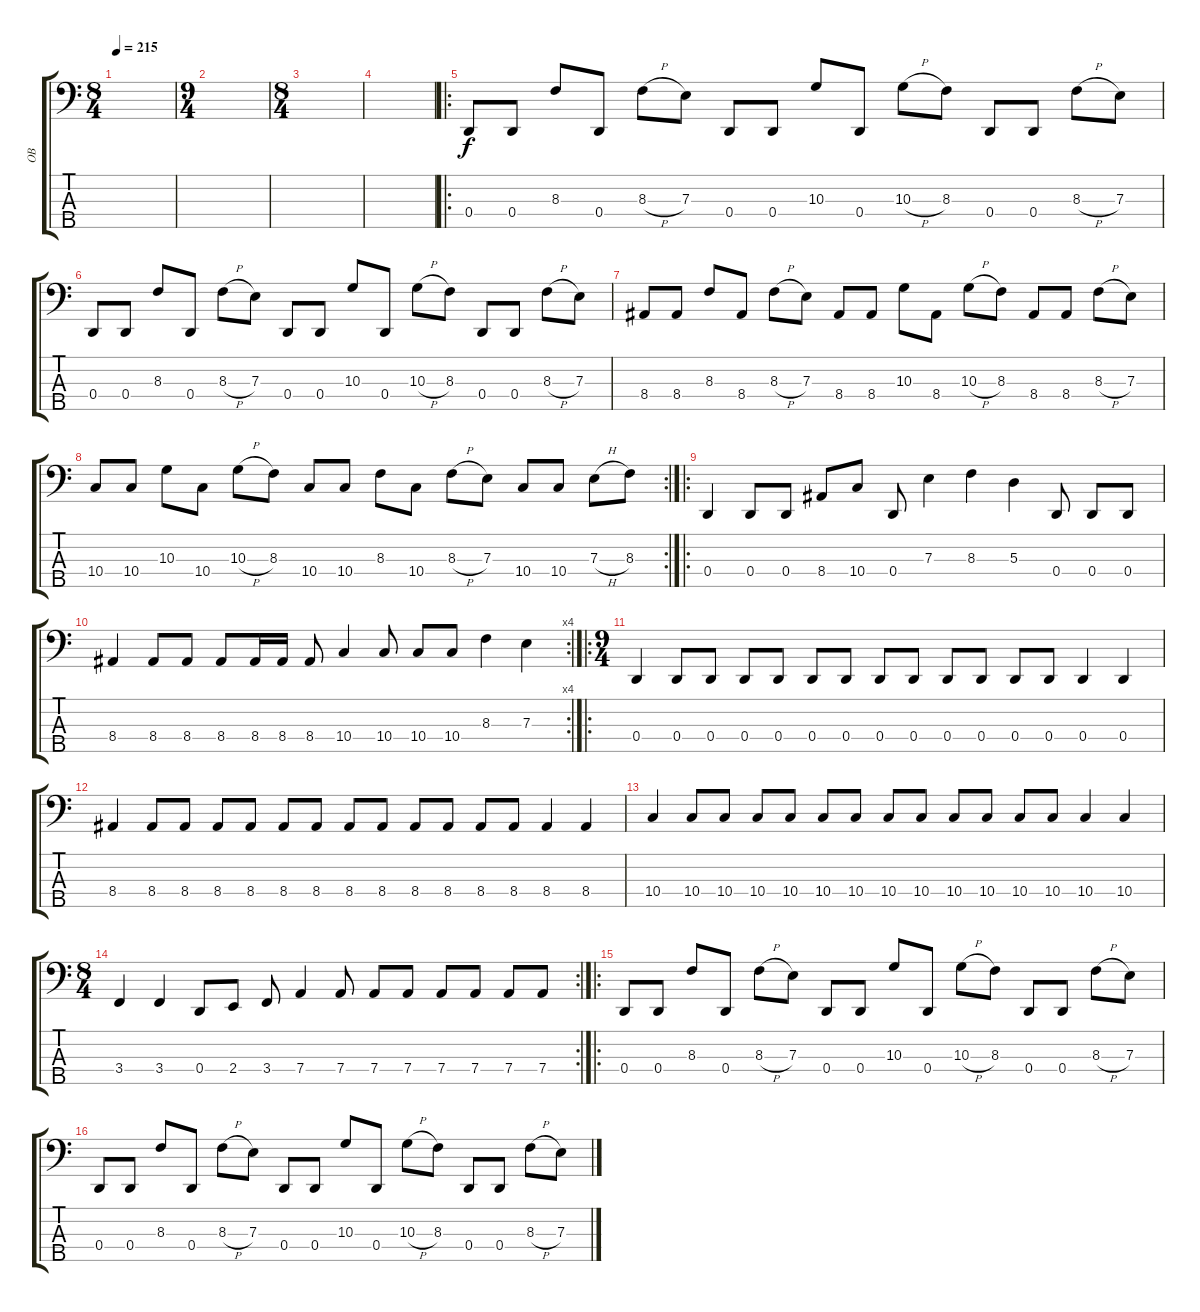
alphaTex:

\track ("OB" "OB") {instrument electricbassfinger}
\staff {score tabs}
\tuning (G2 D2 A1 D1 A0) {hide}
\ts (8 4)
\tempo 215
\clef f4
\ks c
|
\ts (9 4)
|
\ts (8 4)
|
|
\ro
0.4.8 0.4.8 8.3.8 0.4.8 8.3{h}.8 7.3.8 0.4.8 0.4.8 10.3.8 0.4.8 10.3{h}.8 8.3.8 0.4.8 0.4.8 8.3{h}.8 7.3.8 |
0.4.8 0.4.8 8.3.8 0.4.8 8.3{h}.8 7.3.8 0.4.8 0.4.8 10.3.8 0.4.8 10.3{h}.8 8.3.8 0.4.8 0.4.8 8.3{h}.8 7.3.8 |
8.4.8 8.4.8 8.3.8 8.4.8 8.3{h}.8 7.3.8 8.4.8 8.4.8 10.3.8 8.4.8 10.3{h}.8 8.3.8 8.4.8 8.4.8 8.3{h}.8 7.3.8 |
\rc 2
10.4.8 10.4.8 10.3.8 10.4.8 10.3{h}.8 8.3.8 10.4.8 10.4.8 8.3.8 10.4.8 8.3{h}.8 7.3.8 10.4.8 10.4.8 7.3{h}.8 8.3.8 |
\ro
0.4.4 0.4.8 0.4.8 8.4.8 10.4.8 0.4.8 7.3.4 8.3.4 5.3.4 0.4.8 0.4.8 0.4.8 |
\rc 4
8.4.4 8.4.8 8.4.8 8.4.8 8.4.16 8.4.16 8.4.8 10.4.4 10.4.8 10.4.8 10.4.8 8.3.4 7.3.4 |
\ro
\ts (9 4)
0.4.4 0.4.8 0.4.8 0.4.8 0.4.8 0.4.8 0.4.8 0.4.8 0.4.8 0.4.8 0.4.8 0.4.8 0.4.8 0.4.4 0.4.4 |
8.4.4 8.4.8 8.4.8 8.4.8 8.4.8 8.4.8 8.4.8 8.4.8 8.4.8 8.4.8 8.4.8 8.4.8 8.4.8 8.4.4 8.4.4 |
10.4.4 10.4.8 10.4.8 10.4.8 10.4.8 10.4.8 10.4.8 10.4.8 10.4.8 10.4.8 10.4.8 10.4.8 10.4.8 10.4.4 10.4.4 |
\rc 2
\ts (8 4)
3.4.4 3.4.4 0.4.8 2.4.8 3.4.8 7.4.4 7.4.8 7.4.8 7.4.8 7.4.8 7.4.8 7.4.8 7.4.8 |
\ro
0.4.8 0.4.8 8.3.8 0.4.8 8.3{h}.8 7.3.8 0.4.8 0.4.8 10.3.8 0.4.8 10.3{h}.8 8.3.8 0.4.8 0.4.8 8.3{h}.8 7.3.8 |
0.4.8 0.4.8 8.3.8 0.4.8 8.3{h}.8 7.3.8 0.4.8 0.4.8 10.3.8 0.4.8 10.3{h}.8 8.3.8 0.4.8 0.4.8 8.3{h}.8 7.3.8
